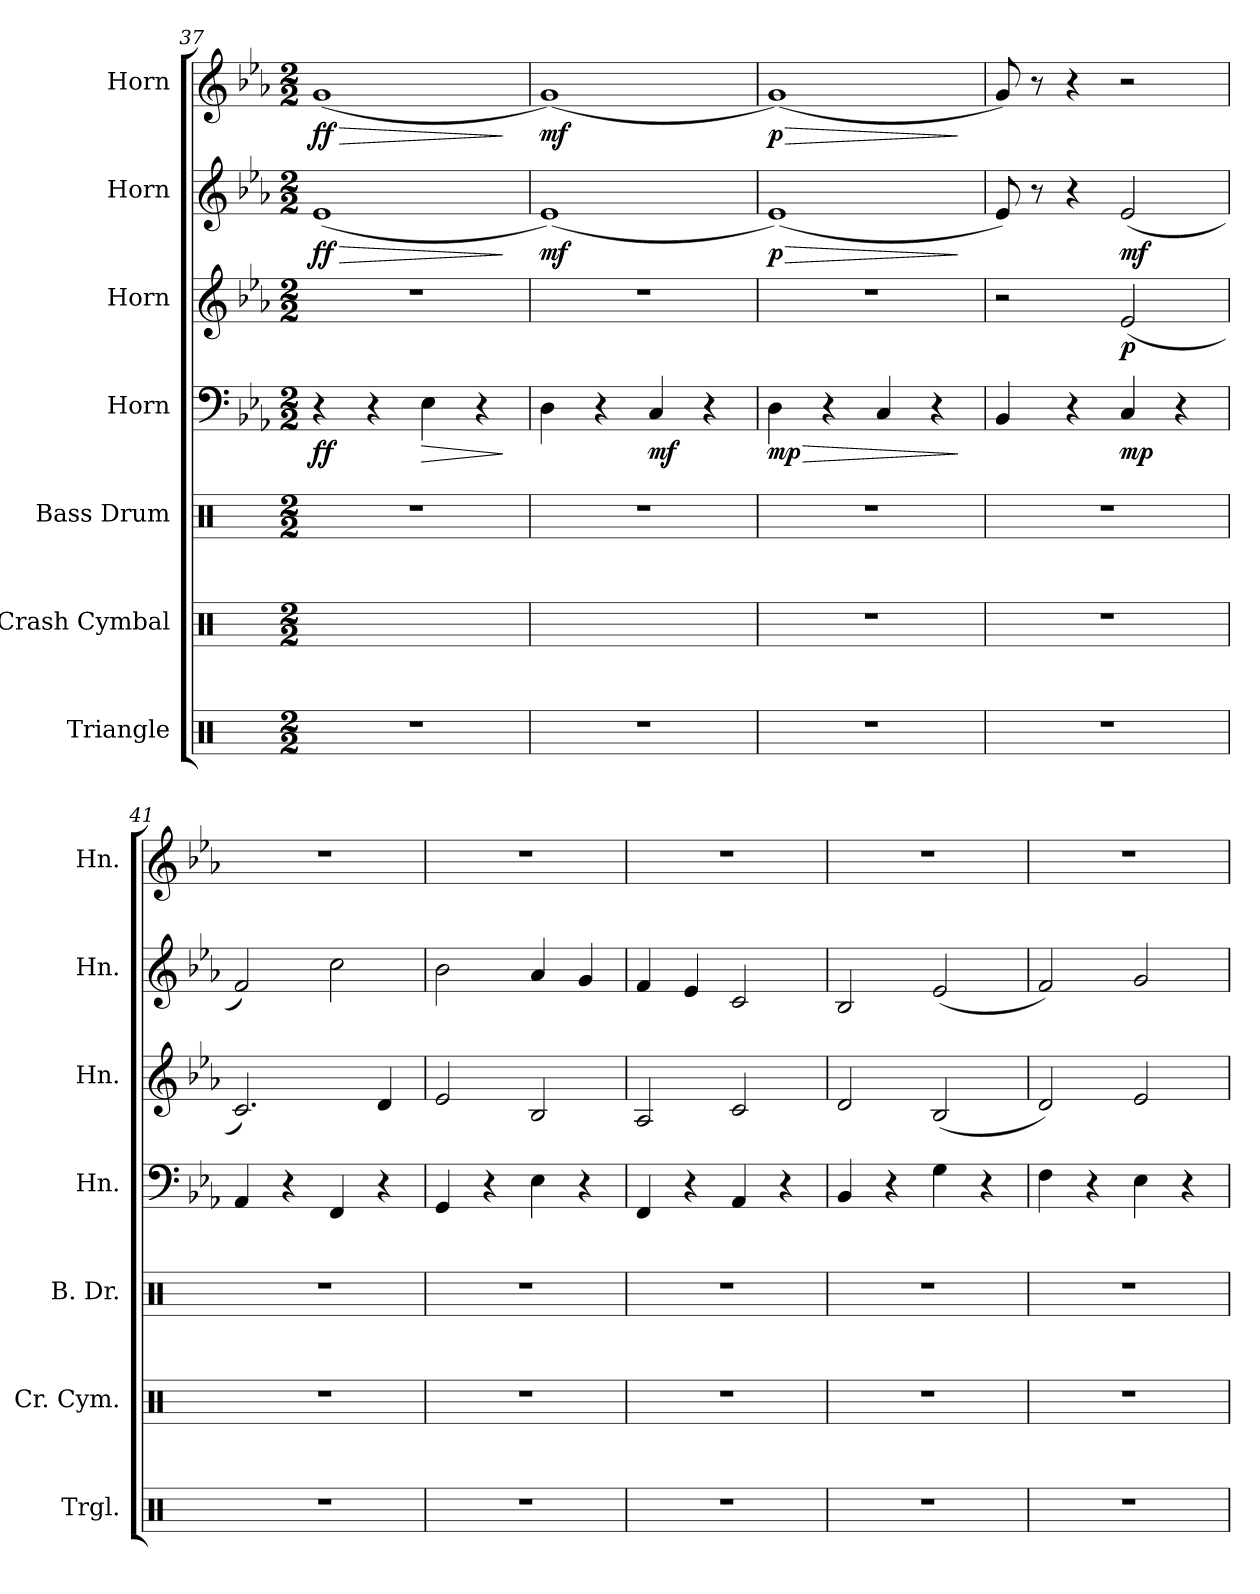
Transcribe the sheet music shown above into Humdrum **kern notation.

**kern	**kern	**kern	**kern	**dynam	**kern	**dynam	**kern	**dynam	**kern	**dynam
*part7	*part6	*part5	*part4	*part4	*part3	*part3	*part2	*part2	*part1	*part1
*staff7	*staff6	*staff5	*staff4	*staff4	*staff3	*staff3	*staff2	*staff2	*staff1	*staff1
*I"Triangle	*I"Crash Cymbal	*I"Bass Drum	*I"Horn	*	*I"Horn	*	*I"Horn	*	*I"Horn	*
*I'Trgl.	*I'Cr. Cym.	*I'B. Dr.	*I'Hn.	*	*I'Hn.	*	*I'Hn.	*	*I'Hn.	*
*clefX	*clefX	*clefX	*clefF4	*	*clefG2	*	*clefG2	*	*clefG2	*
*	*	*	*ITrd4c7	*	*ITrd4c7	*	*ITrd4c7	*	*ITrd4c7	*
*k[]	*k[]	*k[]	*k[b-e-a-d-]	*	*k[b-e-a-d-]	*	*k[b-e-a-d-]	*	*k[b-e-a-d-]	*
*C:	*C:	*C:	*A-:	*	*A-:	*	*A-:	*	*A-:	*
*M2/2	*M2/2	*M2/2	*M2/2	*	*M2/2	*	*M2/2	*	*M2/2	*
=37	=37	=37	=37	=37	=37	=37	=37	=37	=37	=37
!	!	!	!	!LO:DY:b	!	!	!	!LO:HP:b	!	!LO:HP:b
!	!	!	!	!	!	!	!	!LO:DY:n=1:b	!	!LO:DY:n=1:b
1r	1R	1r	4r	ff	1r	.	(1A-	> ff	(1c	> ff
.	.	.	4r	.	.	.	.	.	.	.
!	!	!	!	!LO:HP:b	!	!	!	!	!	!
.	.	.	4AA-\	>	.	.	.	.	.	.
.	.	.	4r	.	.	.	.	.	.	.
.	.	.	.	]	.	.	.	]	.	]
!!LO:PB:g=z
=38	=38	=38	=38	=38	=38	=38	=38	=38	=38	=38
!	!	!	!	!	!	!	!	!LO:DY:b	!	!LO:DY:b
1r	1R	1r	4GG\	.	1r	.	(1A-)	mf	(1c)	mf
.	.	.	4r	.	.	.	.	.	.	.
!	!	!	!	!LO:DY:b	!	!	!	!	!	!
.	.	.	4FF/	mf	.	.	.	.	.	.
.	.	.	4r	.	.	.	.	.	.	.
=39	=39	=39	=39	=39	=39	=39	=39	=39	=39	=39
!	!	!	!	!LO:HP:b	!	!	!	!LO:HP:b	!	!LO:HP:b
!	!	!	!	!LO:DY:n=1:b	!	!	!	!LO:DY:n=1:b	!	!LO:DY:n=1:b
1r	1r	1r	4GG\	> mp	1r	.	(1A-)	> p	(1c)	> p
.	.	.	4r	.	.	.	.	.	.	.
.	.	.	4FF/	.	.	.	.	.	.	.
.	.	.	4r	.	.	.	.	.	.	.
.	.	.	.	]	.	.	.	]	.	]
=40	=40	=40	=40	=40	=40	=40	=40	=40	=40	=40
1r	1r	1r	4EE-/	.	2r	.	8A-/)	.	8c/)	.
.	.	.	.	.	.	.	8r	.	8r	.
.	.	.	4r	.	.	.	4r	.	4r	.
!	!	!	!	!LO:DY:b	!	!LO:DY:b	!	!LO:DY:b	!	!
.	.	.	4FF/	mp	(2A-/	p	(2A-/	mf	2r	.
.	.	.	4r	.	.	.	.	.	.	.
=41	=41	=41	=41	=41	=41	=41	=41	=41	=41	=41
1r	1r	1r	4DD-/	.	2.F/)	.	2B-/)	.	1r	.
.	.	.	4r	.	.	.	.	.	.	.
.	.	.	4BBB-/	.	.	.	2f\	.	.	.
.	.	.	4r	.	4G/	.	.	.	.	.
=42	=42	=42	=42	=42	=42	=42	=42	=42	=42	=42
1r	1r	1r	4CC/	.	2A-/	.	2e-\	.	1r	.
.	.	.	4r	.	.	.	.	.	.	.
.	.	.	4AA-\	.	2E-/	.	4d-/	.	.	.
.	.	.	4r	.	.	.	4c/	.	.	.
=43	=43	=43	=43	=43	=43	=43	=43	=43	=43	=43
1r	1r	1r	4BBB-/	.	2D-/	.	4B-/	.	1r	.
.	.	.	4r	.	.	.	4A-/	.	.	.
.	.	.	4DD-/	.	2F/	.	2F/	.	.	.
.	.	.	4r	.	.	.	.	.	.	.
=44	=44	=44	=44	=44	=44	=44	=44	=44	=44	=44
1r	1r	1r	4EE-/	.	2G/	.	2E-/	.	1r	.
.	.	.	4r	.	.	.	.	.	.	.
.	.	.	4C\	.	(2E-/	.	(2A-/	.	.	.
.	.	.	4r	.	.	.	.	.	.	.
=45	=45	=45	=45	=45	=45	=45	=45	=45	=45	=45
1r	1r	1r	4BB-\	.	2G/)	.	2B-/)	.	1r	.
.	.	.	4r	.	.	.	.	.	.	.
.	.	.	4AA-\	.	2A-/	.	2c/	.	.	.
.	.	.	4r	.	.	.	.	.	.	.
=	=	=	=	=	=	=	=	=	=	=
*-	*-	*-	*-	*-	*-	*-	*-	*-	*-	*-
